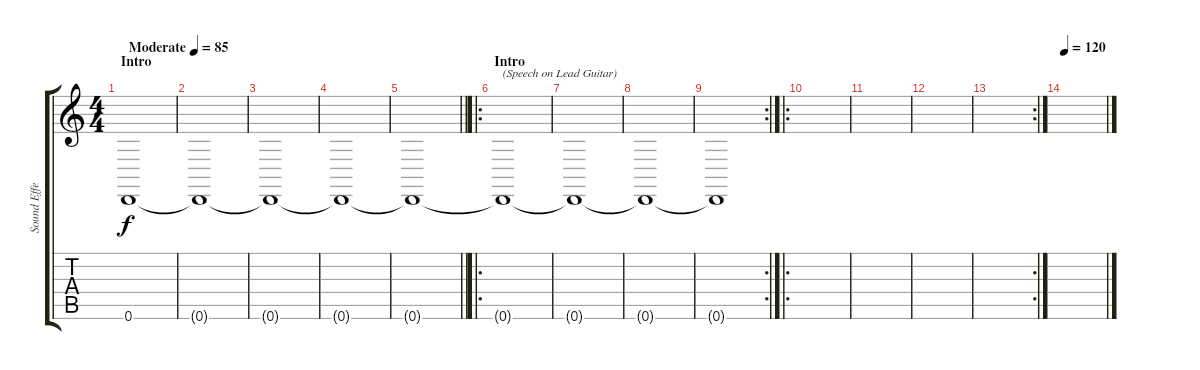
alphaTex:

\track ("Sound Effects" "Sound Effe") {instrument helicopter}
\staff {score tabs}
\tuning (E4 B3 G3 D3 A2 D2) {hide}
\ts (4 4)
\section ("" "Intro")
\tempo (85 "Moderate")
\clef g2
\ks c
0.6.1{dy f instrument helicopter} |
0.6{t}.1 |
0.6{t}.1 |
0.6{t}.1 |
\barLineRight lightlight
0.6{t}.1 |
\ro
\section ("" "Intro")
0.6{t}.1{txt "(Speech on Lead Guitar)"} |
0.6{t}.1 |
0.6{t}.1 |
\rc 2
0.6{t}.1 |
\ro
|
|
|
\rc 2
|
\tempo 120
